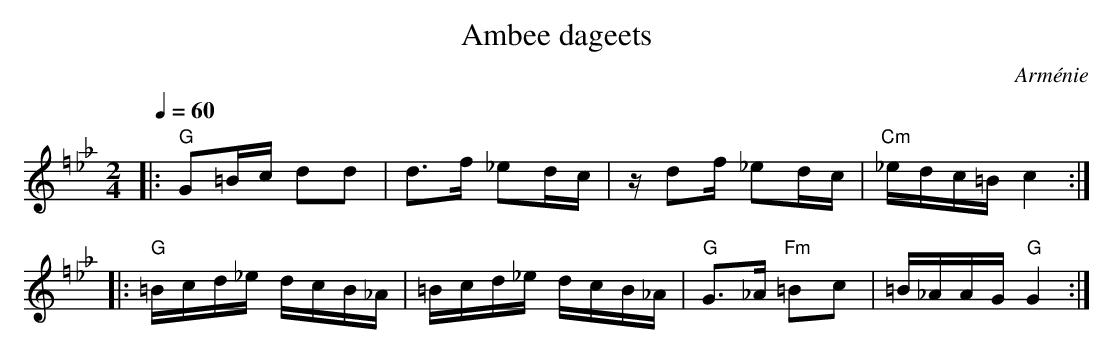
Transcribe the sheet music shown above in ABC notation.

X:1
T:Ambee dageets
O:Arm\'enie
Q:1/4=60
M:2/4
L:1/8
K:G _e _a =f
|: "G"G=B/c/ dd | d>f _ed/c/ | z/df/ _ed/c/ | "Cm"_e/d/c/=B/ c2 :|
|: "G"=B/c/d/_e/ d/c/B/_A/ | =B/c/d/_e/ d/c/B/_A/ | "G"G>_A "Fm"=Bc | =B/_A/A/G/ "G"G2 :|
